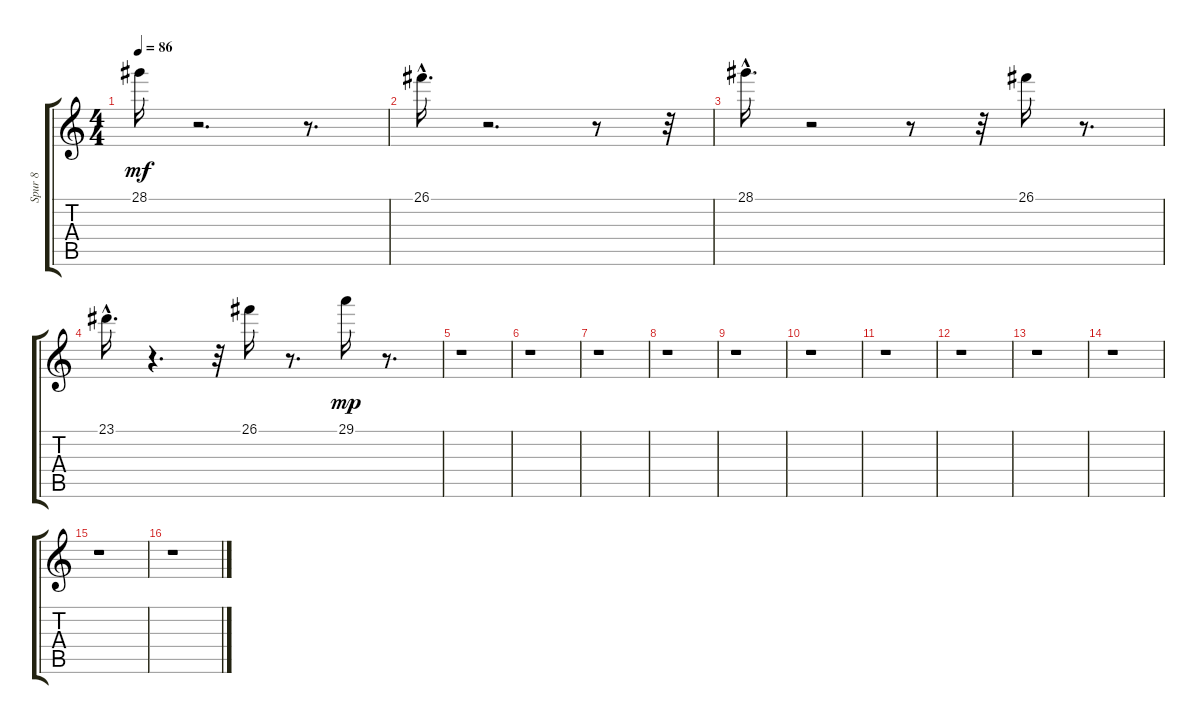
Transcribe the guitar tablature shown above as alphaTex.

\track ("Spur 8" "Spur 8") {instrument fx3crystal}
\staff {score tabs}
\tuning (E4 B3 G3 D3 A2 E2) {hide}
\ts (4 4)
\tempo 86
\clef g2
\ks c
28.1.16{dy mf} r.2{d} r.8{d} |
26.1{hac}.16{d} r.2{d} r.8 r.32 |
28.1{hac}.16{d} r.2 r.8 r.32 26.1.16 r.8{d} |
23.1{hac}.16{d} r.4{d} r.32 26.1.16 r.8{d} 29.1.16{dy mp} r.8{d} |
r.1 |
r.1 |
r.1 |
r.1 |
r.1 |
r.1 |
r.1 |
r.1 |
r.1 |
r.1 |
r.1 |
r.1
